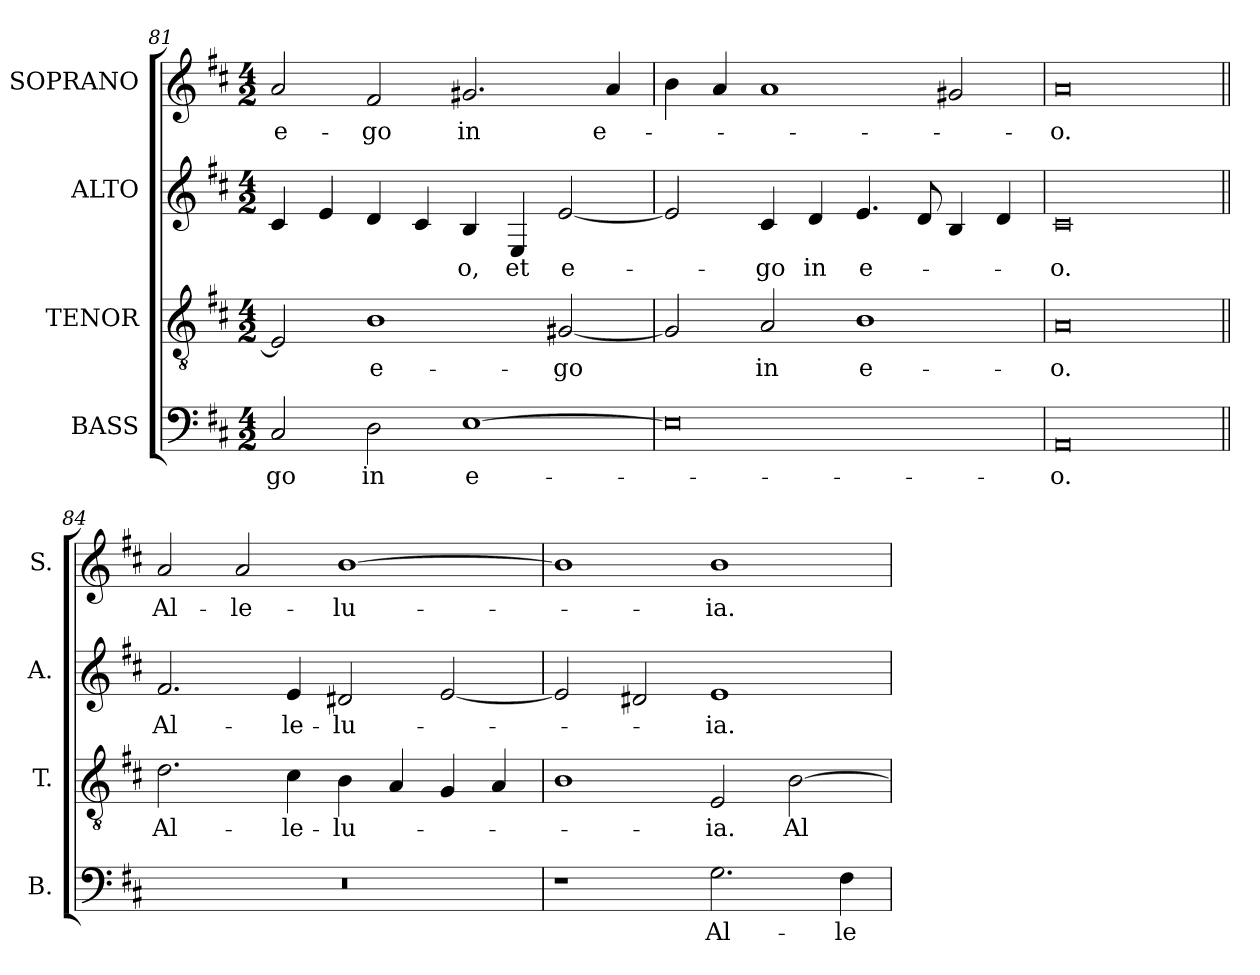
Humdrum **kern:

**kern	**text	**kern	**text	**kern	**text	**kern	**text
*part4	*part4	*part3	*part3	*part2	*part2	*part1	*part1
*staff4	*staff4	*staff3	*staff3	*staff2	*staff2	*staff1	*staff1
*I"BASS	*	*I"TENOR	*	*I"ALTO	*	*I"SOPRANO	*
*I'B.	*	*I'T.	*	*I'A.	*	*I'S.	*
*clefF4	*	*clefGv2	*	*clefG2	*	*clefG2	*
*	*	*ITrd7c12	*	*	*	*	*
*k[f#c#]	*	*k[f#c#]	*	*k[f#c#]	*	*k[f#c#]	*
*D:	*	*D:	*	*D:	*	*D:	*
*M4/2	*	*M4/2	*	*M4/2	*	*M4/2	*
=81	=81	=81	=81	=81	=81	=81	=81
!	!LO:LY:b:color=#000000	!	!	!	!	!	!
!	!	!	!	!	!	!	!LO:LY:b:color=#000000
2C#i/	-go	2EEi/]	.	4c#i/	.	2ai/	e-
.	.	.	.	4ei/	.	.	.
!	!LO:LY:b:color=#000000	!	!	!	!	!	!
!	!	!	!LO:LY:b:color=#000000	!	!	!	!
!	!	!	!	!	!	!	!LO:LY:b:color=#000000
2Di\	in	1BBi	e-	4di/	.	2f#i/	-go
.	.	.	.	4c#i/	.	.	.
!	!LO:LY:b:color=#000000	!	!	!	!	!	!
!	!	!	!	!	!LO:LY:b:color=#000000	!	!
!	!	!	!	!	!	!	!LO:LY:b:color=#000000
[1Ei	e-	.	.	4Bi/	-o,	2.g#Xi/	in
!	!	!	!	!	!LO:LY:b:color=#000000	!	!
.	.	.	.	4Ei/	et	.	.
!	!	!	!LO:LY:b:color=#000000	!	!	!	!
!	!	!	!	!	!LO:LY:b:color=#000000	!	!
.	.	[2GG#Xi/	-go	[2ei/	e-	.	.
!	!	!	!	!	!	!	!LO:LY:b:color=#000000
.	.	.	.	.	.	4ai/	e-
=82	=82	=82	=82	=82	=82	=82	=82
0Ei]	.	2GG#i/]	.	2ei/]	.	4bi\	.
.	.	.	.	.	.	4ai/	.
!	!	!	!LO:LY:b:color=#000000	!	!	!	!
!	!	!	!	!	!LO:LY:b:color=#000000	!	!
.	.	2AAi/	in	4c#i/	-go	1ai	.
!	!	!	!	!	!LO:LY:b:color=#000000	!	!
.	.	.	.	4di/	in	.	.
!	!	!	!LO:LY:b:color=#000000	!	!	!	!
!	!	!	!	!	!LO:LY:b:color=#000000	!	!
.	.	1BBi	e-	4.ei/	e-	.	.
.	.	.	.	8di/	.	.	.
.	.	.	.	4Bi/	.	2g#Xi/	.
.	.	.	.	4di/	.	.	.
=83	=83	=83	=83	=83	=83	=83	=83
!	!LO:LY:b:color=#000000	!	!	!	!	!	!
!	!	!	!LO:LY:b:color=#000000	!	!	!	!
!	!	!	!	!	!LO:LY:b:color=#000000	!	!
!	!	!	!	!	!	!	!LO:LY:b:color=#000000
0AAi	-o.	0AAi	-o.	0c#i	-o.	0ai	-o.
=84||	=84||	=84||	=84||	=84||	=84||	=84||	=84||
!LO:N:vis=1	!	!	!	!	!	!	!
!	!	!	!LO:LY:b:color=#000000	!	!	!	!
!	!	!	!	!	!LO:LY:b:color=#000000	!	!
!	!	!	!	!	!	!	!LO:LY:b:color=#000000
0r	.	2.Di\	Al-	2.f#i/	Al-	2ai/	Al-
!	!	!	!	!	!	!	!LO:LY:b:color=#000000
.	.	.	.	.	.	2ai/	-le-
!	!	!	!LO:LY:b:color=#000000	!	!	!	!
!	!	!	!	!	!LO:LY:b:color=#000000	!	!
.	.	4C#i\	-le-	4ei/	-le-	.	.
!	!	!	!LO:LY:b:color=#000000	!	!	!	!
!	!	!	!	!	!LO:LY:b:color=#000000	!	!
!	!	!	!	!	!	!	!LO:LY:b:color=#000000
.	.	4BBi\	-lu-	2d#Xi/	-lu-	[1bi	-lu-
.	.	4AAi/	.	.	.	.	.
.	.	4GGi/	.	[2ei/	.	.	.
.	.	4AAi/	.	.	.	.	.
=85	=85	=85	=85	=85	=85	=85	=85
1r	.	1BBi	.	2ei/]	.	1bi]	.
.	.	.	.	2d#Xi/	.	.	.
!	!LO:LY:b:color=#000000	!	!	!	!	!	!
!	!	!	!LO:LY:b:color=#000000	!	!	!	!
!	!	!	!	!	!LO:LY:b:color=#000000	!	!
!	!	!	!	!	!	!	!LO:LY:b:color=#000000
2.Gi\	Al-	2EEi/	-ia.	1ei	-ia.	1bi	-ia.
!	!	!	!LO:LY:b:color=#000000	!	!	!	!
.	.	[2BBi\	Al-	.	.	.	.
!	!LO:LY:b:color=#000000	!	!	!	!	!	!
4F#i\	-le-	.	.	.	.	.	.
=	=	=	=	=	=	=	=
*-	*-	*-	*-	*-	*-	*-	*-
